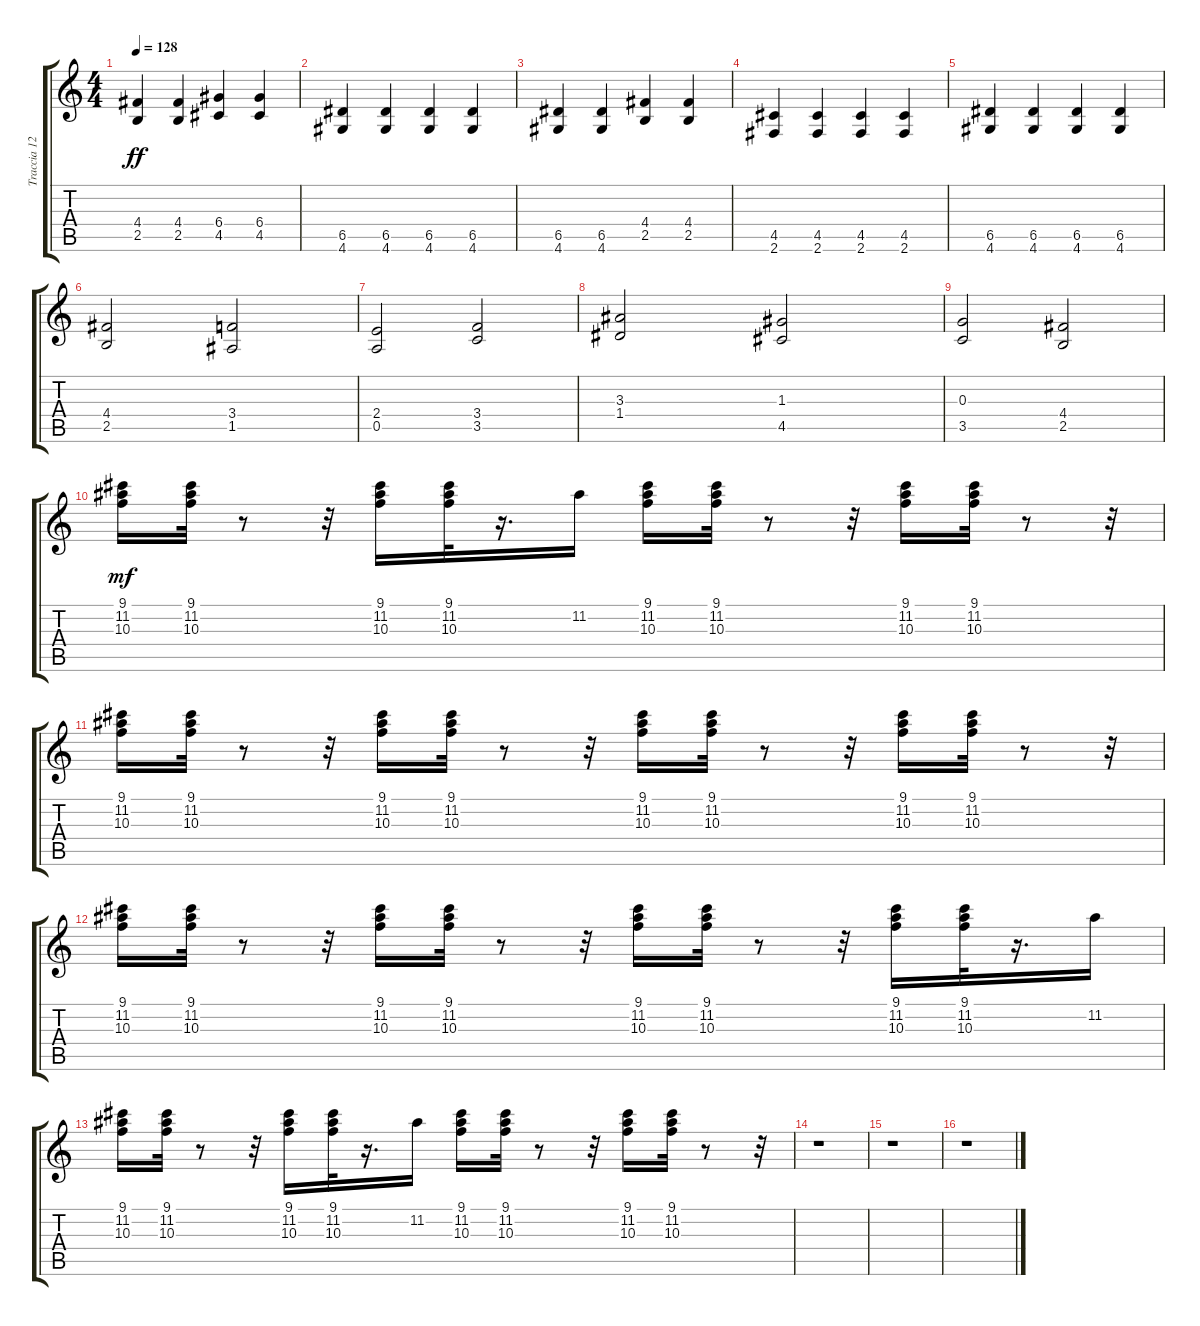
\track ("Traccia 12" "Traccia 12") {instrument distortionguitar}
\staff {score tabs}
\tuning (E4 B3 G3 D3 A2 E2) {hide}
\ts (4 4)
\tempo 128
\clef g2
\ks c
(4.4 2.5).4{dy ff} (4.4 2.5).4 (6.4 4.5).4 (6.4 4.5).4 |
(6.5 4.6).4 (6.5 4.6).4 (6.5 4.6).4 (6.5 4.6).4 |
(6.5 4.6).4 (6.5 4.6).4 (4.4 2.5).4 (4.4 2.5).4 |
(4.5 2.6).4 (4.5 2.6).4 (4.5 2.6).4 (4.5 2.6).4 |
(6.5 4.6).4 (6.5 4.6).4 (6.5 4.6).4 (6.5 4.6).4 |
(4.4 2.5).2 (3.4 1.5).2 |
(2.4 0.5).2 (3.4 3.5).2 |
(3.3 1.4).2 (1.3 4.5).2 |
(0.3 3.5).2 (4.4 2.5).2 |
(9.1 11.2 10.3).16{dy mf} (9.1 11.2 10.3).32 r.8 r.32 (9.1 11.2 10.3).16 (9.1 11.2 10.3).32 r.16{d} 11.2.16 (9.1 11.2 10.3).16 (9.1 11.2 10.3).32 r.8 r.32 (9.1 11.2 10.3).16 (9.1 11.2 10.3).32 r.8 r.32 |
(9.1 11.2 10.3).16 (9.1 11.2 10.3).32 r.8 r.32 (9.1 11.2 10.3).16 (9.1 11.2 10.3).32 r.8 r.32 (9.1 11.2 10.3).16 (9.1 11.2 10.3).32 r.8 r.32 (9.1 11.2 10.3).16 (9.1 11.2 10.3).32 r.8 r.32 |
(9.1 11.2 10.3).16 (9.1 11.2 10.3).32 r.8 r.32 (9.1 11.2 10.3).16 (9.1 11.2 10.3).32 r.8 r.32 (9.1 11.2 10.3).16 (9.1 11.2 10.3).32 r.8 r.32 (9.1 11.2 10.3).16 (9.1 11.2 10.3).32 r.16{d} 11.2.16 |
(9.1 11.2 10.3).16 (9.1 11.2 10.3).32 r.8 r.32 (9.1 11.2 10.3).16 (9.1 11.2 10.3).32 r.16{d} 11.2.16 (9.1 11.2 10.3).16 (9.1 11.2 10.3).32 r.8 r.32 (9.1 11.2 10.3).16 (9.1 11.2 10.3).32 r.8 r.32 |
r.1 |
r.1 |
r.1
